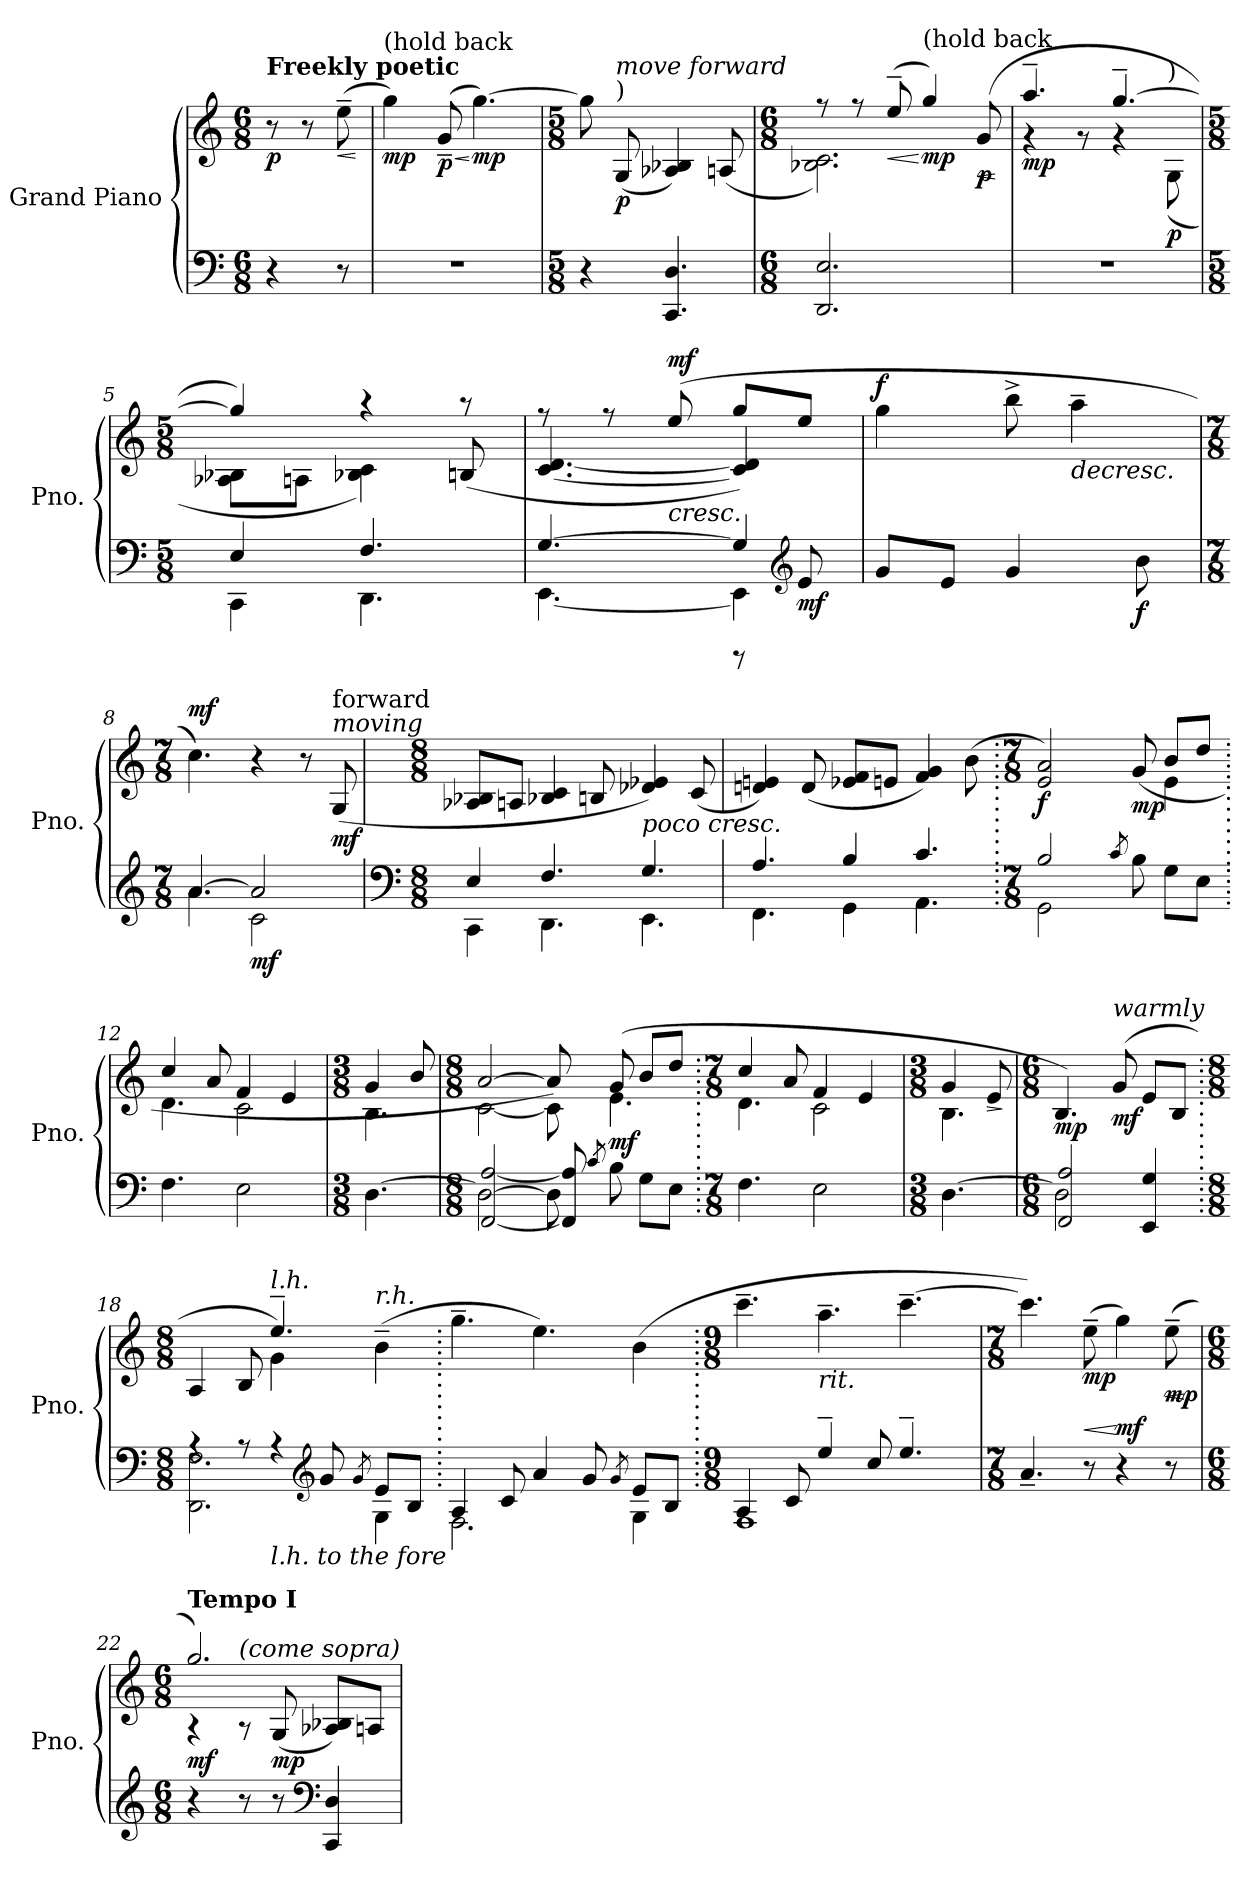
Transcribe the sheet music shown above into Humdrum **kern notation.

**kern	**kern	**dynam
*part1	*part1	*part1
*staff2	*staff1	*staff1/2
*I"Grand Piano	*	*
*I'Pno.	*	*
*clefF4	*clefG2	*
*k[]	*k[]	*
*M6/8	*M6/8	*
=	=	=
!	!LO:TX:a:B:t=Freekly poetic	!
!	!	!LO:DY:b
4r	8r	p
.	8r	.
!	!	!LO:HP:b
8r	(>8ee~\	<
.	.	[
=1	=1	=1
*	*MM60	*
!	!LO:TX:a:t=(hold back	!
!	!	!LO:DY:b
2.r	4gg\)	mp
!	!	!LO:HP:b
!	!	!LO:DY:n=1:b
.	(>8g~/	< p
!	!	!LO:DY:n=2:b
.	[4.gg\)	[ mp
=2	=2	=2
*M5/8	*M5/8	*
4r	8gg\]	.
!	!LO:TX:a:t=)	!
!	!LO:TX:a:i:t=move forward	!
!	!	!LO:DY:b
.	(<8G/	p
4.CC/ 4.D/	4A-X/ 4B-X/)	.
.	(<8An/	.
!!LO:LB:g=z
=3	=3	=3
*M6/8	*M6/8	*
*	*^	*
2.DD/ 2.E/	8r	2.B-X\ 2.c\)	.
.	8r	.	.
!	!	!	!LO:HP:b
.	(>8ee~/	.	<
*	*MM60	*	*
!	!LO:TX:a:t=(hold back	!	!
!	!	!	!LO:DY:n=1:b
.	4gg/)	.	[ mp
!	!	!	!LO:HP:b
!	!	!	!LO:DY:n=2:b
.	(>8g/	.	< p
*	*v	*v	*
.	.	[
=4	=4	=4
*	*^	*
!	!	!	!LO:DY:b
2.r	4.aa~/	4rg	mp
.	.	8rg	.
.	[4.gg~/	4rg	.
*	*MM70	*	*
!	!	!LO:TX:a:t=)	!
!	!	!	!LO:DY:b
.	.	(<8G\	p
=5	=5	=5	=5
*M5/8	*M5/8	*	*
*^	*	*	*
4E/	4CC\	4gg/])	8A-X\ 8B-X\L	.
.	.	.	8An\J	.
4.F/	4.DD\	4r	4B-X\ 4c\)	.
.	.	8r	(<8Bn/	.
!!LO:LB:g=z	!!
=6	=6	=6	=6	=6
*	*^	*	*	*
[4.G/	[4.EE\	4.ryy	8r	[4.c/ [4.d/	.
.	.	.	8r	.	.
!	!	!	!	!	!LO:HP:b
!	!	!	!	!	!LO:DY:n=1:a
.	.	.	(>8ee/	.	< mf
4G/]	4EE\]	8rGGGG	8gg/L	4c/] 4d/])	.
*clefG2	*	*	*	*	*
!	!	!	!	!	!LO:DY:n=2:b=2
.	.	8e/	8ee/J	.	mf
*v	*v	*v	*	*	*
*	*v	*v	*
.	.	[
=7	=7	=7
!	!	!LO:DY:a
8g/L	4gg\	f
8e/J	.	.
4g/	8bb^\	.
!	!	!LO:HP:b
.	4aa~\	>
!	!	!LO:DY:b=2
8b\	.	f
.	.	]
=8	=8	=8
*M7/8	*M7/8	*
*^	*	*
!	!	!	!LO:DY:a
[4.a/	4.a\	4.cc\)	mf
!	!	!	!LO:DY:b=2
2a/]	2c\	4r	mf
.	.	8r	.
!	!	!LO:TX:a:i:t=moving	!
!	!	!LO:TX:a:t=forward	!
!	!	!	!LO:DY:b
.	.	(>8G/	mf
!!LO:LB:g=z
=9	=9	=9	=9
*clefF4	*	*	*
*M8/8	*	*M8/8	*
4E/	4CC\	8A-X/ 8B-X/L	.
.	.	8An/J	.
4.F/	4.DD\	4B-X/ 4c/	.
.	.	8Bn/	.
!	!	!LO:TX:b:i:t=poco cresc.	!
4.G/	4.EE\	4d-X/ 4e-X/)	.
.	.	(>8c/	.
=10	=10	=10	=10
4.A/	4.FF\	4dn/ 4en/)	.
.	.	(>8d/	.
4B/	4GG\	8e-X/ 8f/L	.
.	.	8en/J	.
4.c/	4.AA\	4f/ 4g/)	.
.	.	(>8b\	.
=11.	=11.	=11.	=11.
*M7/8	*	*M7/8	*
*	*	*^	*
!	!	!	!	!LO:DY:b
2B/	2GG\	2e/ 2a/)	8ryy	f
*	*	*v	*v	*
8qc/	.	.	.
!	!	!	!LO:DY:b
8B\	4.ryy	(>8g/	mp
*	*	*^	*
8G\L	.	8b/L	4e\	.
8E\J	.	8dd/J	.	.
*v	*v	*	*	*
!!LO:PB:g=z	!!
=12.	=12.	=12.	=12.
4.F\	4cc/	4.d\	.
.	8a/	.	.
2E\	4f/	2c\	.
.	4e/	.	.
=13	=13	=13	=13
*M3/8	*M3/8	*	*
[4.D\	4g/	4.B\	.
.	8b/	.	.
=14	=14	=14	=14
*M8/8	*M8/8	*	*
*^	*	*	*
2D\_	[2FF/ [2A/	[2a/	[2c\	.
8D\]	8FF/] 8A/]	8a/])	8c\]	.
8qc/	.	.	.	.
!	!	!	!	!LO:DY:b
8B\	4.ryy	(>8g/	4.e\	mf
8G\L	.	8b/L	.	.
8E\J	.	8dd/J	.	.
*v	*v	*	*	*
!!LO:LB:g=z	!!
=15.	=15.	=15.	=15.
*M7/8	*M7/8	*	*
4.F\	4cc/	4.d\	.
.	8a/	.	.
2E\	4f/	2c\	.
.	4e/	.	.
=16	=16	=16	=16
*M3/8	*M3/8	*	*
[4.D\	4g/	4.B\	.
!	!	!	!LO:HP:b
.	8e/	.	>
*	*v	*v	*
.	.	]
=17	=17	=17
*M6/8	*M6/8	*
*^	*	*
!	!	!	!LO:DY:b
2D\]	2FF/ 2A/	4.B/)	mp
!	!	!LO:TX:a:i:t=warmly	!
!	!	!	!LO:DY:b
.	.	(<8g/	mf
4ryy	4EE/ 4G/	8e/L	.
.	.	8B/J	.
!!LO:LB:g=z
=18.	=18.	=18.	=18.
*M8/8	*	*M8/8	*
*	*	*^	*
4rA	2.DD\ 2.F\	4A/	4.ryy	.
8rA	.	8B/	.	.
!	!	!LO:TX:a:i:t=l.h.	!	!
!LO:TX:b:i:t=l.h. to the fore	!	!	!	!
4rA	.	4.ee~/	4g\)	.
*clefG2	*	*	*	*
8g/	.	.	4.ryy	.
8qg/	.	.	.	.
!	!	!LO:TX:a:i:t=r.h.	!	!
8e/L	4G\	(>4b~\	.	.
8B/J	.	.	.	.
*	*	*v	*v	*
=19.	=19.	=19.	=19.
4A/	2.F\	4.gg~\	.
8c/	.	.	.
4a/	.	4.ee\)	.
8g/	.	.	.
8qg/	.	.	.
8e/L	4G\	(>4b\	.
8B/J	.	.	.
=20.	=20.	=20.	=20.
*M9/8	*	*M9/8	*
4A/	1F	4.ccc~\	.
8c/	.	.	.
*	*	*MM70	*
!	!	!LO:TX:b:i:t=rit.	!
4ee~/	.	4.aa~\	.
8cc/	.	.	.
*	*	*MM60	*
4.ee~/	.	[4.ccc~\	.
.	8ryy	.	.
*v	*v	*	*
!!LO:LB:g=z
=21	=21	=21
*M7/8	*M7/8	*
4.a~/	4.ccc\])	.
!	!	!LO:HP:b
!	!	!LO:DY:n=1:b
8r	(>8ee~\	< mp
!	!	!LO:DY:n=2:b
4r	4gg\)	[ mf
!	!	!LO:HP:b
!	!	!LO:DY:n=3:b
8r	(>8ee~\	< mp
.	.	[
=22	=22	=22
*M6/8	*M6/8	*
*	*^	*
!	!LO:TX:a:B:t=Tempo I	!	!
!	!	!	!LO:DY:b
4r	2.gg/)	4r	mf
!	!	!LO:TX:a:i:t=(come sopra)	!
8r	.	8r	.
*	*MM70	*	*
!	!	!	!LO:DY:b
8r	.	(<8G/	mp
*clefF4	*	*	*
4CC/ 4D/	.	8A-X/ 8B-X/L)	.
.	.	8An/J	.
*	*v	*v	*
=	=	=
*-	*-	*-
